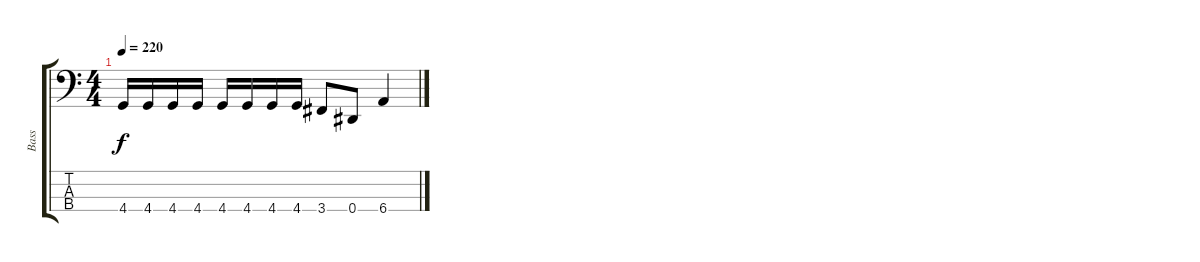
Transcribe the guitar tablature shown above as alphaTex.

\track ("Bass" "Bass") {instrument electricbassfinger}
\staff {score tabs}
\tuning (Gb2 Db2 Ab1 Eb1) {hide}
\ts (4 4)
\tempo 220
\clef f4
\ks c
4.4.16{dy f} 4.4.16 4.4.16 4.4.16 4.4.16 4.4.16 4.4.16 4.4.16 3.4.8 0.4.8 6.4.4
